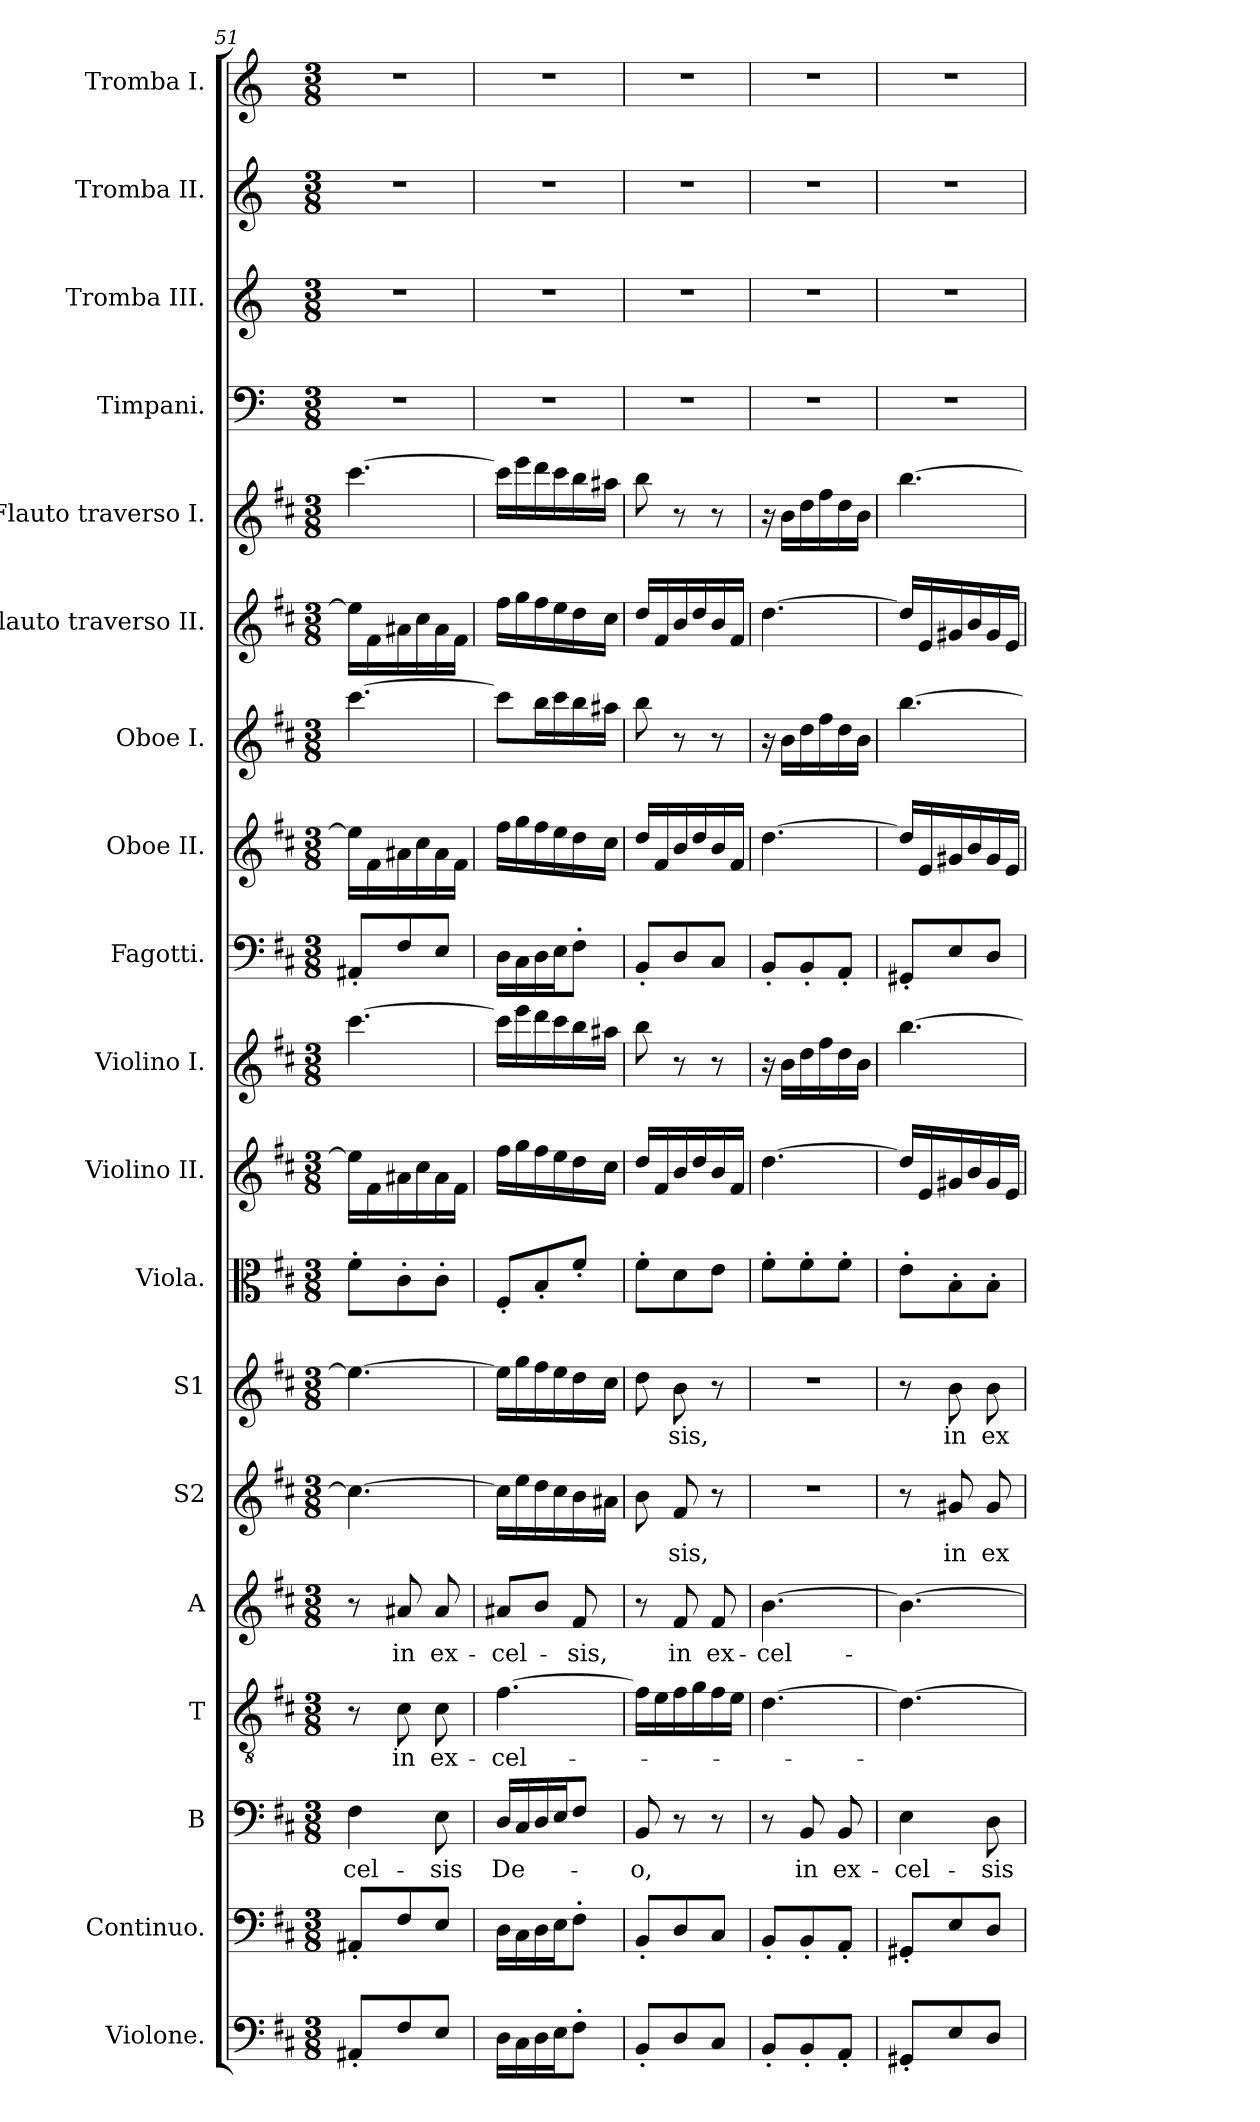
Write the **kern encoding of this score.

**kern	**kern	**kern	**text	**kern	**text	**kern	**text	**kern	**text	**kern	**text	**kern	**kern	**kern	**kern	**kern	**kern	**kern	**kern	**kern	**kern	**kern	**kern
*part19	*part18	*part17	*part17	*part16	*part16	*part15	*part15	*part14	*part14	*part13	*part13	*part12	*part11	*part10	*part9	*part8	*part7	*part6	*part5	*part4	*part3	*part2	*part1
*staff19	*staff18	*staff17	*staff17	*staff16	*staff16	*staff15	*staff15	*staff14	*staff14	*staff13	*staff13	*staff12	*staff11	*staff10	*staff9	*staff8	*staff7	*staff6	*staff5	*staff4	*staff3	*staff2	*staff1
*I"Violone.	*I"Continuo.	*I"B	*	*I"T	*	*I"A	*	*I"S2	*	*I"S1	*	*I"Viola.	*I"Violino II.	*I"Violino I.	*I"Fagotti.	*I"Oboe II.	*I"Oboe I.	*I"Flauto traverso II.	*I"Flauto traverso I.	*I"Timpani.	*I"Tromba III.	*I"Tromba II.	*I"Tromba I.
*	*	*I'B	*	*I'T	*	*I'A	*	*I'S2	*	*I'S1	*	*	*	*	*	*I'Ob	*I'Ob	*I'Fl	*I'Fl	*I'Timp	*	*	*
*clefF4	*clefF4	*clefF4	*	*clefGv2	*	*clefG2	*	*clefG2	*	*clefG2	*	*clefC3	*clefG2	*clefG2	*clefF4	*clefG2	*clefG2	*clefG2	*clefG2	*clefF4	*clefG2	*clefG2	*clefG2
*ITrd7c12	*	*	*	*	*	*	*	*	*	*	*	*	*	*	*	*	*	*	*	*ITrd-1c-2	*ITrd-1c-2	*ITrd-1c-2	*ITrd-1c-2
*k[f#c#]	*k[f#c#]	*k[f#c#]	*	*k[f#c#]	*	*k[f#c#]	*	*k[f#c#]	*	*k[f#c#]	*	*k[f#c#]	*k[f#c#]	*k[f#c#]	*k[f#c#]	*k[f#c#]	*k[f#c#]	*k[f#c#]	*k[f#c#]	*k[f#c#]	*k[f#c#]	*k[f#c#]	*k[f#c#]
*M3/8	*M3/8	*M3/8	*	*M3/8	*	*M3/8	*	*M3/8	*	*M3/8	*	*M3/8	*M3/8	*M3/8	*M3/8	*M3/8	*M3/8	*M3/8	*M3/8	*M3/8	*M3/8	*M3/8	*M3/8
=51	=51	=51	=51	=51	=51	=51	=51	=51	=51	=51	=51	=51	=51	=51	=51	=51	=51	=51	=51	=51	=51	=51	=51
!	!	!	!LO:LY:b	!	!	!	!	!	!	!	!	!	!	!	!	!	!	!	!	!	!	!	!
8AAA#X'/L	8AA#X'/L	4F#\	-cel-	8r	.	8r	.	4.cc#\_	.	4.ee\_	.	8f#'\L	16ee\LL]	[4.ccc#\	8AA#X'/L	16ee\LL]	[4.ccc#\	16ee\LL]	[4.ccc#\	4.r	4.r	4.r	4.r
.	.	.	.	.	.	.	.	.	.	.	.	.	16f#\	.	.	16f#\	.	16f#\	.	.	.	.	.
!	!	!	!	!	!LO:LY:b	!	!LO:LY:b	!	!	!	!	!	!	!	!	!	!	!	!	!	!	!	!
8FF#/	8F#/	.	.	8c#\	in	8a#X/	in	.	.	.	.	8c#'\	16a#X\	.	8F#/	16a#X\	.	16a#X\	.	.	.	.	.
.	.	.	.	.	.	.	.	.	.	.	.	.	16cc#\	.	.	16cc#\	.	16cc#\	.	.	.	.	.
!	!	!	!LO:LY:b	!	!LO:LY:b	!	!LO:LY:b	!	!	!	!	!	!	!	!	!	!	!	!	!	!	!	!
8EE/J	8E/J	8E\	-sis	8c#\	ex-	8a#/	ex-	.	.	.	.	8c#'\J	16a#\	.	8E/J	16a#\	.	16a#\	.	.	.	.	.
.	.	.	.	.	.	.	.	.	.	.	.	.	16f#\JJ	.	.	16f#\JJ	.	16f#\JJ	.	.	.	.	.
=52	=52	=52	=52	=52	=52	=52	=52	=52	=52	=52	=52	=52	=52	=52	=52	=52	=52	=52	=52	=52	=52	=52	=52
!	!	!	!LO:LY:b	!	!LO:LY:b	!	!LO:LY:b	!	!	!	!	!	!	!	!	!	!	!	!	!	!	!	!
16DD\LL	16D\LL	16D/LL	De-	[4.f#\	-cel-	8a#X/L	-cel-	16cc#\LL]	.	16ee\LL]	.	8F#'/L	16ff#\LL	16ccc#\LL]	16D\LL	16ff#\LL	8ccc#\L]	16ff#\LL	16ccc#\LL]	4.r	4.r	4.r	4.r
16CC#\	16C#\	16C#/	.	.	.	.	.	16ee\	.	16gg\	.	.	16gg\	16eee\	16C#\	16gg\	.	16gg\	16eee\	.	.	.	.
16DD\	16D\	16D/	.	.	.	8b/J	.	16dd\	.	16ff#\	.	8B'/	16ff#\	16ddd\	16D\	16ff#\	16bb\L	16ff#\	16ddd\	.	.	.	.
16EE\J	16E\J	16E/J	.	.	.	.	.	16cc#\	.	16ee\	.	.	16ee\	16ccc#\	16E\J	16ee\	16ccc#\	16ee\	16ccc#\	.	.	.	.
!	!	!	!	!	!	!	!LO:LY:b	!	!	!	!	!	!	!	!	!	!	!	!	!	!	!	!
8FF#'\J	8F#'\J	8F#/J	.	.	.	8f#/	-sis,	16b\	.	16dd\	.	8f#'/J	16dd\	16bb\	8F#'\J	16dd\	16bb\	16dd\	16bb\	.	.	.	.
.	.	.	.	.	.	.	.	16a#X\JJ	.	16cc#\JJ	.	.	16cc#\JJ	16aa#X\JJ	.	16cc#\JJ	16aa#X\JJ	16cc#\JJ	16aa#X\JJ	.	.	.	.
=53	=53	=53	=53	=53	=53	=53	=53	=53	=53	=53	=53	=53	=53	=53	=53	=53	=53	=53	=53	=53	=53	=53	=53
!	!	!	!LO:LY:b	!	!	!	!	!	!	!	!	!	!	!	!	!	!	!	!	!	!	!	!
8BBB'/L	8BB'/L	8BB/	o,	16f#\LL]	.	8r	.	8b\	.	8dd\	.	8f#'\L	16dd/LL	8bb\	8BB'/L	16dd/LL	8bb\	16dd/LL	8bb\	4.r	4.r	4.r	4.r
.	.	.	.	16e\	.	.	.	.	.	.	.	.	16f#/	.	.	16f#/	.	16f#/	.	.	.	.	.
!	!	!	!	!	!	!	!LO:LY:b	!	!LO:LY:b	!	!LO:LY:b	!	!	!	!	!	!	!	!	!	!	!	!
8DD/	8D/	8r	.	16f#\	.	8f#/	in	8f#/	sis,	8b\	sis,	8d\	16b/	8r	8D/	16b/	8r	16b/	8r	.	.	.	.
.	.	.	.	16g\	.	.	.	.	.	.	.	.	16dd/	.	.	16dd/	.	16dd/	.	.	.	.	.
!	!	!	!	!	!	!	!LO:LY:b	!	!	!	!	!	!	!	!	!	!	!	!	!	!	!	!
8CC#/J	8C#/J	8r	.	16f#\	.	8f#/	ex-	8r	.	8r	.	8e\J	16b/	8r	8C#/J	16b/	8r	16b/	8r	.	.	.	.
.	.	.	.	16e\JJ	.	.	.	.	.	.	.	.	16f#/JJ	.	.	16f#/JJ	.	16f#/JJ	.	.	.	.	.
=54	=54	=54	=54	=54	=54	=54	=54	=54	=54	=54	=54	=54	=54	=54	=54	=54	=54	=54	=54	=54	=54	=54	=54
!	!	!	!	!	!	!	!LO:LY:b	!	!	!	!	!	!	!	!	!	!	!	!	!	!	!	!
8BBB'/L	8BB'/L	8r	.	[4.d\	.	[4.b\	-cel-	4.r	.	4.r	.	8f#'\L	[4.dd\	16r	8BB'/L	[4.dd\	16r	[4.dd\	16r	4.r	4.r	4.r	4.r
.	.	.	.	.	.	.	.	.	.	.	.	.	.	16b\LL	.	.	16b\LL	.	16b\LL	.	.	.	.
!	!	!	!LO:LY:b	!	!	!	!	!	!	!	!	!	!	!	!	!	!	!	!	!	!	!	!
8BBB'/	8BB'/	8BB/	in	.	.	.	.	.	.	.	.	8f#'\	.	16dd\	8BB'/	.	16dd\	.	16dd\	.	.	.	.
.	.	.	.	.	.	.	.	.	.	.	.	.	.	16ff#\	.	.	16ff#\	.	16ff#\	.	.	.	.
!	!	!	!LO:LY:b	!	!	!	!	!	!	!	!	!	!	!	!	!	!	!	!	!	!	!	!
8AAA'/J	8AA'/J	8BB/	ex-	.	.	.	.	.	.	.	.	8f#'\J	.	16dd\	8AA'/J	.	16dd\	.	16dd\	.	.	.	.
.	.	.	.	.	.	.	.	.	.	.	.	.	.	16b\JJ	.	.	16b\JJ	.	16b\JJ	.	.	.	.
=55	=55	=55	=55	=55	=55	=55	=55	=55	=55	=55	=55	=55	=55	=55	=55	=55	=55	=55	=55	=55	=55	=55	=55
!	!	!	!LO:LY:b	!	!	!	!	!	!	!	!	!	!	!	!	!	!	!	!	!	!	!	!
8GGG#X'/L	8GG#X'/L	4E\	-cel-	4.d\_	.	4.b\_	.	8r	.	8r	.	8e'\L	16dd/LL]	[4.bb\	8GG#X'/L	16dd/LL]	[4.bb\	16dd/LL]	[4.bb\	4.r	4.r	4.r	4.r
.	.	.	.	.	.	.	.	.	.	.	.	.	16e/	.	.	16e/	.	16e/	.	.	.	.	.
!	!	!	!	!	!	!	!	!	!LO:LY:b	!	!LO:LY:b	!	!	!	!	!	!	!	!	!	!	!	!
8EE/	8E/	.	.	.	.	.	.	8g#X/	in	8b\	in	8B'\	16g#X/	.	8E/	16g#X/	.	16g#X/	.	.	.	.	.
.	.	.	.	.	.	.	.	.	.	.	.	.	16b/	.	.	16b/	.	16b/	.	.	.	.	.
!	!	!	!LO:LY:b	!	!	!	!	!	!LO:LY:b	!	!LO:LY:b	!	!	!	!	!	!	!	!	!	!	!	!
8DD/J	8D/J	8D\	-sis	.	.	.	.	8g#/	ex-	8b\	ex-	8B'\J	16g#/	.	8D/J	16g#/	.	16g#/	.	.	.	.	.
.	.	.	.	.	.	.	.	.	.	.	.	.	16e/JJ	.	.	16e/JJ	.	16e/JJ	.	.	.	.	.
=	=	=	=	=	=	=	=	=	=	=	=	=	=	=	=	=	=	=	=	=	=	=	=
*-	*-	*-	*-	*-	*-	*-	*-	*-	*-	*-	*-	*-	*-	*-	*-	*-	*-	*-	*-	*-	*-	*-	*-
